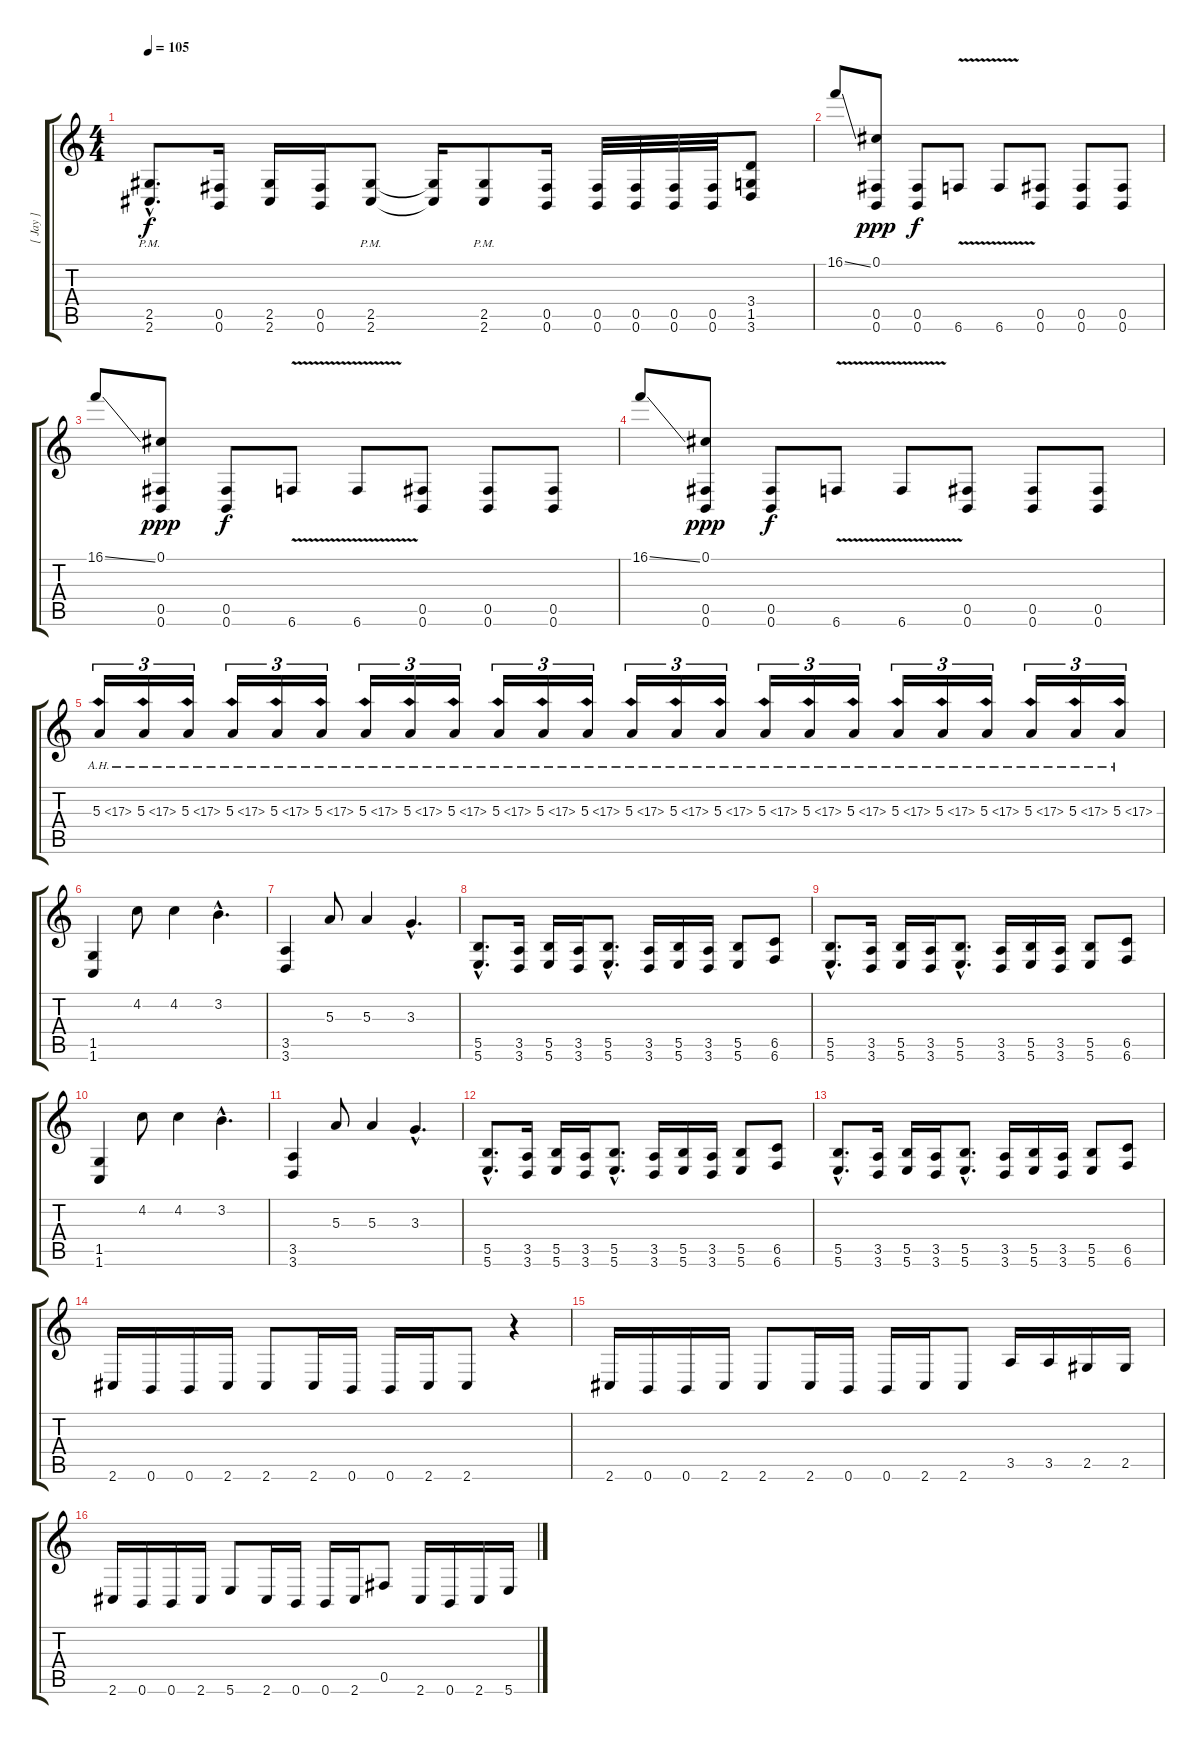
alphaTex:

\track ("[ Jay ]" "[ Jay ]") {instrument distortionguitar}
\staff {score tabs}
\tuning (Db4 Ab3 E3 B2 Gb2 B1) {hide}
\ts (4 4)
\tempo 105
\clef g2
\ks c
(2.5{hac pm} 2.6{hac pm}).8{d dy f} (0.5 0.6).16 (2.5 2.6).16 (0.5 0.6).16 (2.5{pm} 2.6{pm}).8 (2.5{t} 2.6{t}).16 (2.5{pm} 2.6{pm}).8 (0.5 0.6).16 (0.5 0.6).32 (0.5 0.6).32 (0.5 0.6).32 (0.5 0.6).32 (3.4 1.5 3.6).8 |
16.1{ss}.8 (0.1 0.5 0.6).8{dy ppp} (0.5 0.6).8{dy f} 6.6{v}.8 6.6{v}.8 (0.5 0.6).8 (0.5 0.6).8 (0.5 0.6).8 |
16.1{ss}.8 (0.1 0.5 0.6).8{dy ppp} (0.5 0.6).8{dy f} 6.6{v}.8 6.6{v}.8 (0.5 0.6).8 (0.5 0.6).8 (0.5 0.6).8 |
16.1{ss}.8 (0.1 0.5 0.6).8{dy ppp} (0.5 0.6).8{dy f} 6.6{v}.8 6.6{v}.8 (0.5 0.6).8 (0.5 0.6).8 (0.5 0.6).8 |
5.3{ah 12}.16{tu (3 2)} 5.3{ah 12}.16{tu (3 2)} 5.3{ah 12}.16{tu (3 2)} 5.3{ah 12}.16{tu (3 2)} 5.3{ah 12}.16{tu (3 2)} 5.3{ah 12}.16{tu (3 2)} 5.3{ah 12}.16{tu (3 2)} 5.3{ah 12}.16{tu (3 2)} 5.3{ah 12}.16{tu (3 2)} 5.3{ah 12}.16{tu (3 2)} 5.3{ah 12}.16{tu (3 2)} 5.3{ah 12}.16{tu (3 2)} 5.3{ah 12}.16{tu (3 2)} 5.3{ah 12}.16{tu (3 2)} 5.3{ah 12}.16{tu (3 2)} 5.3{ah 12}.16{tu (3 2)} 5.3{ah 12}.16{tu (3 2)} 5.3{ah 12}.16{tu (3 2)} 5.3{ah 12}.16{tu (3 2)} 5.3{ah 12}.16{tu (3 2)} 5.3{ah 12}.16{tu (3 2)} 5.3{ah 12}.16{tu (3 2)} 5.3{ah 12}.16{tu (3 2)} 5.3{ah 12}.16{tu (3 2)} |
(1.5 1.6).4 4.2.8 4.2.4 3.2{hac}.4{d} |
(3.5 3.6).4 5.3.8 5.3.4 3.3{hac}.4{d} |
(5.5{hac} 5.6{hac}).8{d} (3.5 3.6).16 (5.5 5.6).16 (3.5 3.6).16 (5.5{hac} 5.6{hac}).8{d} (3.5 3.6).16 (5.5 5.6).16 (3.5 3.6).16 (5.5 5.6).8 (6.5 6.6).8 |
(5.5{hac} 5.6{hac}).8{d} (3.5 3.6).16 (5.5 5.6).16 (3.5 3.6).16 (5.5{hac} 5.6{hac}).8{d} (3.5 3.6).16 (5.5 5.6).16 (3.5 3.6).16 (5.5 5.6).8 (6.5 6.6).8 |
(1.5 1.6).4 4.2.8 4.2.4 3.2{hac}.4{d} |
(3.5 3.6).4 5.3.8 5.3.4 3.3{hac}.4{d} |
(5.5{hac} 5.6{hac}).8{d} (3.5 3.6).16 (5.5 5.6).16 (3.5 3.6).16 (5.5{hac} 5.6{hac}).8{d} (3.5 3.6).16 (5.5 5.6).16 (3.5 3.6).16 (5.5 5.6).8 (6.5 6.6).8 |
(5.5{hac} 5.6{hac}).8{d} (3.5 3.6).16 (5.5 5.6).16 (3.5 3.6).16 (5.5{hac} 5.6{hac}).8{d} (3.5 3.6).16 (5.5 5.6).16 (3.5 3.6).16 (5.5 5.6).8 (6.5 6.6).8 |
2.6.16 0.6.16 0.6.16 2.6.16 2.6.8 2.6.16 0.6.16 0.6.16 2.6.16 2.6.8 r.4 |
2.6.16 0.6.16 0.6.16 2.6.16 2.6.8 2.6.16 0.6.16 0.6.16 2.6.16 2.6.8 3.5.16 3.5.16 2.5.16 2.5.16 |
2.6.16 0.6.16 0.6.16 2.6.16 5.6.8 2.6.16 0.6.16 0.6.16 2.6.16 0.5.8 2.6.16 0.6.16 2.6.16 5.6.16
